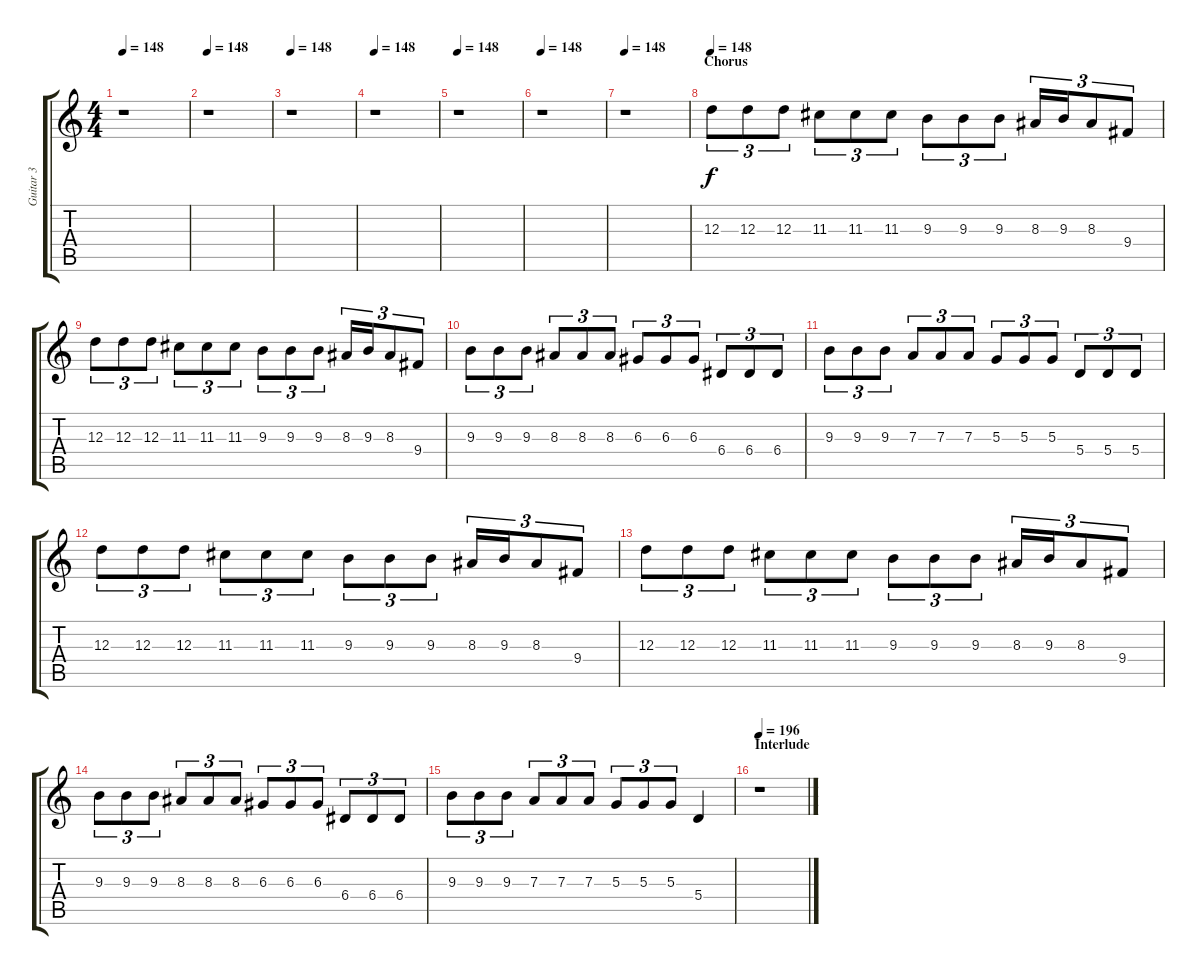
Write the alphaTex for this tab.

\track ("Guitar 3" "Guitar 3") {instrument overdrivenguitar}
\staff {score tabs}
\tuning (B3 Gb3 D3 A2 E2 B1) {hide}
\ts (4 4)
\tempo 148
\clef g2
\ks c
r.1{dy f} |
\tempo 148
r.1 |
\tempo 148
r.1 |
\tempo 148
r.1 |
\tempo 148
r.1 |
\tempo 148
r.1 |
\tempo 148
r.1 |
\section ("" "Chorus")
\tempo 148
12.3.8{tu (3 2)} 12.3.8{tu (3 2)} 12.3.8{tu (3 2)} 11.3.8{tu (3 2)} 11.3.8{tu (3 2)} 11.3.8{tu (3 2)} 9.3.8{tu (3 2)} 9.3.8{tu (3 2)} 9.3.8{tu (3 2)} 8.3.16{tu (3 2)} 9.3.16{tu (3 2)} 8.3.8{tu (3 2)} 9.4.8{tu (3 2)} |
12.3.8{tu (3 2)} 12.3.8{tu (3 2)} 12.3.8{tu (3 2)} 11.3.8{tu (3 2)} 11.3.8{tu (3 2)} 11.3.8{tu (3 2)} 9.3.8{tu (3 2)} 9.3.8{tu (3 2)} 9.3.8{tu (3 2)} 8.3.16{tu (3 2)} 9.3.16{tu (3 2)} 8.3.8{tu (3 2)} 9.4.8{tu (3 2)} |
9.3.8{tu (3 2)} 9.3.8{tu (3 2)} 9.3.8{tu (3 2)} 8.3.8{tu (3 2)} 8.3.8{tu (3 2)} 8.3.8{tu (3 2)} 6.3.8{tu (3 2)} 6.3.8{tu (3 2)} 6.3.8{tu (3 2)} 6.4.8{tu (3 2)} 6.4.8{tu (3 2)} 6.4.8{tu (3 2)} |
9.3.8{tu (3 2)} 9.3.8{tu (3 2)} 9.3.8{tu (3 2)} 7.3.8{tu (3 2)} 7.3.8{tu (3 2)} 7.3.8{tu (3 2)} 5.3.8{tu (3 2)} 5.3.8{tu (3 2)} 5.3.8{tu (3 2)} 5.4.8{tu (3 2)} 5.4.8{tu (3 2)} 5.4.8{tu (3 2)} |
12.3.8{tu (3 2)} 12.3.8{tu (3 2)} 12.3.8{tu (3 2)} 11.3.8{tu (3 2)} 11.3.8{tu (3 2)} 11.3.8{tu (3 2)} 9.3.8{tu (3 2)} 9.3.8{tu (3 2)} 9.3.8{tu (3 2)} 8.3.16{tu (3 2)} 9.3.16{tu (3 2)} 8.3.8{tu (3 2)} 9.4.8{tu (3 2)} |
12.3.8{tu (3 2)} 12.3.8{tu (3 2)} 12.3.8{tu (3 2)} 11.3.8{tu (3 2)} 11.3.8{tu (3 2)} 11.3.8{tu (3 2)} 9.3.8{tu (3 2)} 9.3.8{tu (3 2)} 9.3.8{tu (3 2)} 8.3.16{tu (3 2)} 9.3.16{tu (3 2)} 8.3.8{tu (3 2)} 9.4.8{tu (3 2)} |
9.3.8{tu (3 2)} 9.3.8{tu (3 2)} 9.3.8{tu (3 2)} 8.3.8{tu (3 2)} 8.3.8{tu (3 2)} 8.3.8{tu (3 2)} 6.3.8{tu (3 2)} 6.3.8{tu (3 2)} 6.3.8{tu (3 2)} 6.4.8{tu (3 2)} 6.4.8{tu (3 2)} 6.4.8{tu (3 2)} |
9.3.8{tu (3 2)} 9.3.8{tu (3 2)} 9.3.8{tu (3 2)} 7.3.8{tu (3 2)} 7.3.8{tu (3 2)} 7.3.8{tu (3 2)} 5.3.8{tu (3 2)} 5.3.8{tu (3 2)} 5.3.8{tu (3 2)} 5.4.4 |
\section ("" "Interlude")
\tempo 196
r.1
